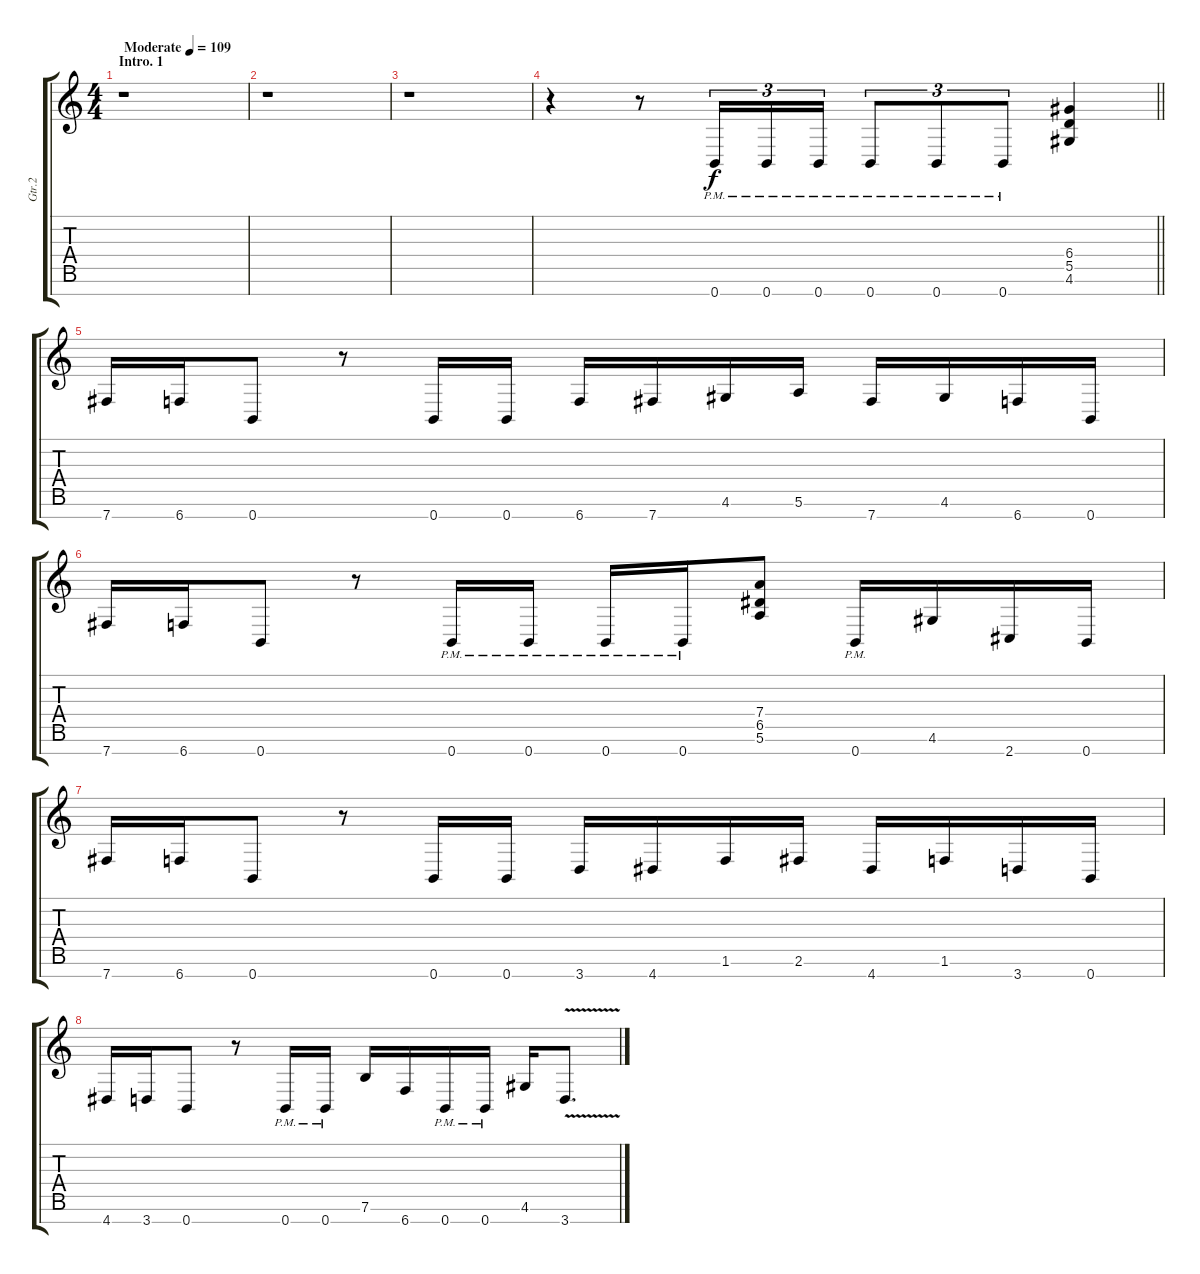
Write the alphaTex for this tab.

\track ("Gtr.2" "Gtr.2") {instrument distortionguitar}
\staff {score tabs}
\tuning (E4 B3 G3 D3 A2 E2 B1) {hide}
\ts (4 4)
\section ("" "Intro. 1")
\tempo (109 "Moderate")
\clef g2
\ks c
r.1{dy f instrument distortionguitar} |
r.1 |
r.1 |
\barLineRight lightlight
r.4 r.8 0.7{pm}.16{tu (3 2)} 0.7{pm}.16{tu (3 2)} 0.7{pm}.16{tu (3 2)} 0.7{pm}.8{tu (3 2)} 0.7{pm}.8{tu (3 2)} 0.7{pm}.8{tu (3 2)} (6.4 5.5 4.6).4 |
7.7.16 6.7.16 0.7.8 r.8 0.7.16 0.7.16 6.7.16 7.7.16 4.6.16 5.6.16 7.7.16 4.6.16 6.7.16 0.7.16 |
7.7.16 6.7.16 0.7.8 r.8 0.7{pm}.16 0.7{pm}.16 0.7{pm}.16 0.7{pm}.16 (7.4 6.5 5.6).8 0.7{pm}.16 4.6.16 2.7.16 0.7.16 |
7.7.16 6.7.16 0.7.8 r.8 0.7.16 0.7.16 3.7.16 4.7.16 1.6.16 2.6.16 4.7.16 1.6.16 3.7.16 0.7.16 |
4.7.16 3.7.16 0.7.8 r.8 0.7{pm}.16 0.7{pm}.16 7.6.16 6.7.16 0.7{pm}.16 0.7{pm}.16 4.6.16 3.7{v}.8{d}
